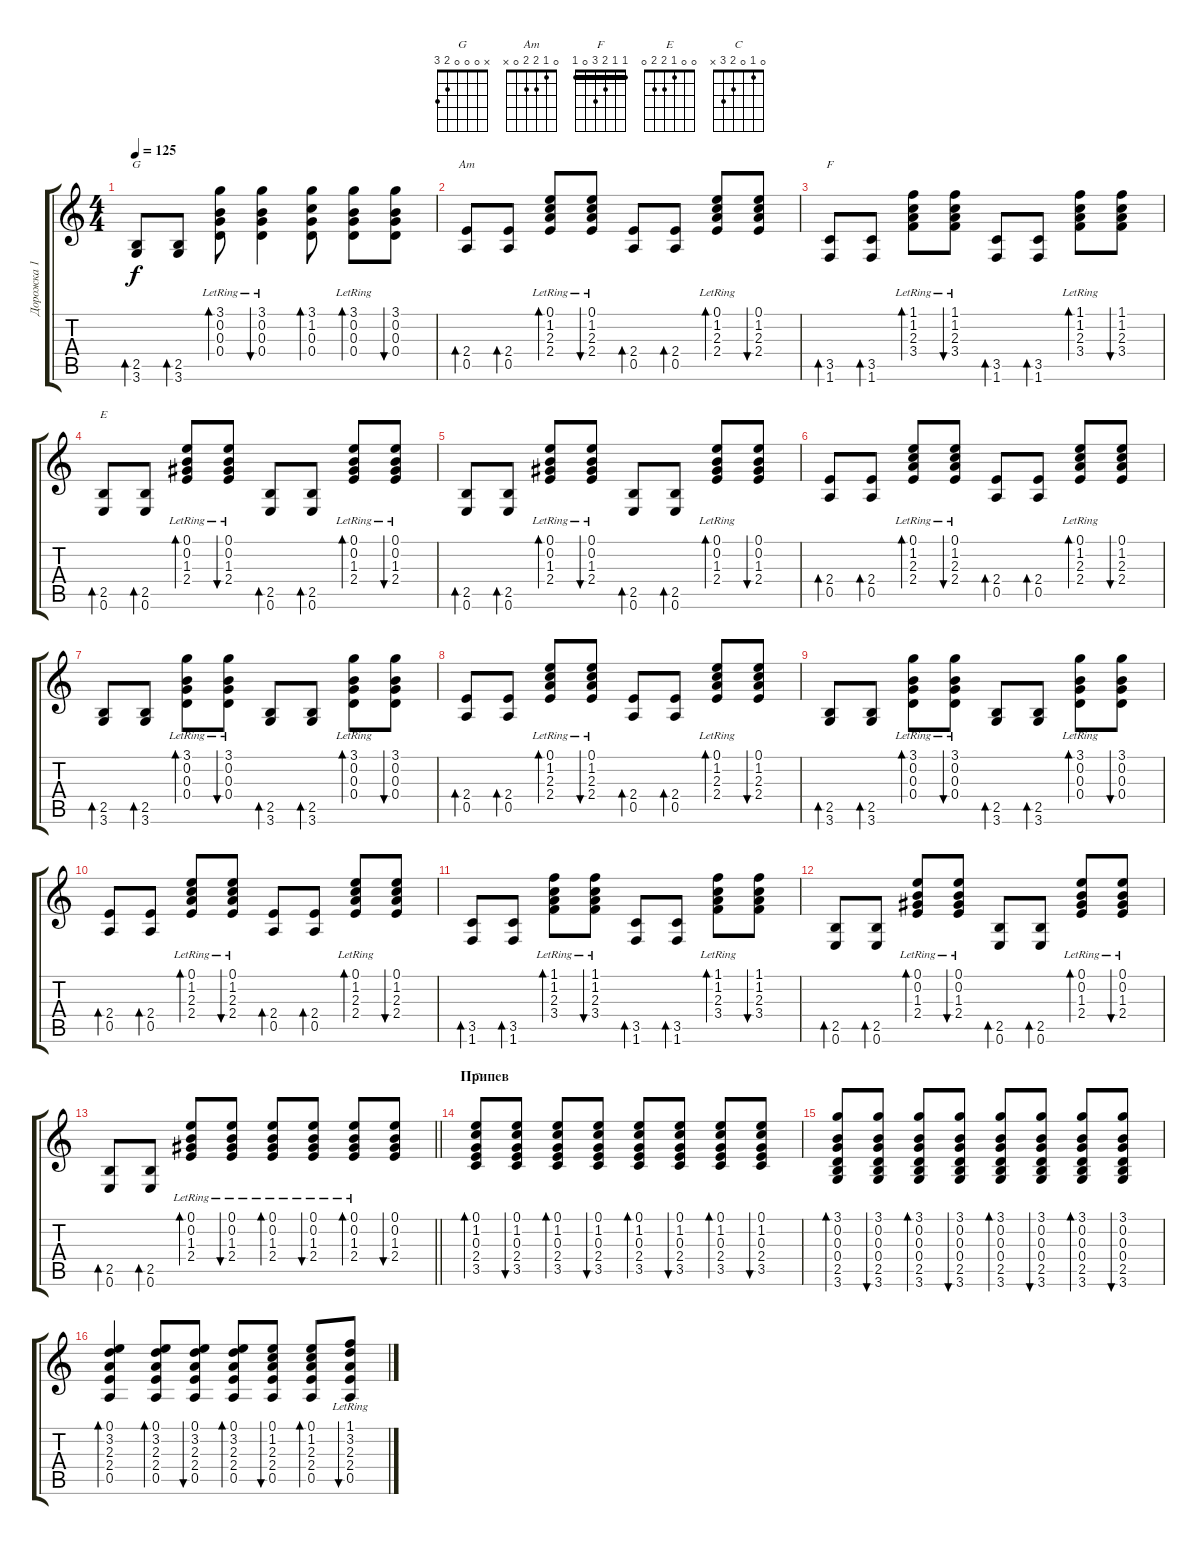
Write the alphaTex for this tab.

\track ("Дорожка 1" "Дорожка 1") {instrument acousticguitarsteel}
\staff {score tabs}
\tuning (E4 B3 G3 D3 A2 E2) {hide}
\chord ("G" x 0 0 0 2 3)
\chord ("Am" 0 1 2 2 0 x)
\chord ("F" 1 1 2 3 0 1) {barre 1}
\chord ("E" 0 0 1 2 2 0)
\chord ("C" 0 1 0 2 3 x)
\ts (4 4)
\tempo 125
\clef g2
\ks aminor
(2.5 3.6).8{bd 30 ch "G" dy f} (2.5 3.6).8{bd 30} (3.1{lr} 0.2{lr} 0.3{lr} 0.4{lr}).8{bd 30} (3.1{lr} 0.2{lr} 0.3{lr} 0.4{lr}).4{bu 30} (3.1 1.2 0.3 0.4).8{bd 30} (3.1{lr} 0.2{lr} 0.3{lr} 0.4{lr}).8{bd 30} (3.1 0.2 0.3 0.4).8{bu 30} |
(2.4 0.5).8{bd 30 ch "Am"} (2.4 0.5).8{bd 30} (0.1{lr} 1.2{lr} 2.3{lr} 2.4{lr}).8{bd 30} (0.1{lr} 1.2{lr} 2.3{lr} 2.4{lr}).8{bu 30} (2.4 0.5).8{bd 30} (2.4 0.5).8{bd 30} (0.1{lr} 1.2{lr} 2.3{lr} 2.4{lr}).8{bd 30} (0.1 1.2 2.3 2.4).8{bu 30} |
\ks c
(3.5 1.6).8{bd 30 ch "F"} (3.5 1.6).8{bd 30} (1.1{lr} 1.2{lr} 2.3{lr} 3.4{lr}).8{bd 30} (1.1{lr} 1.2{lr} 2.3{lr} 3.4{lr}).8{bu 30} (3.5 1.6).8{bd 30} (3.5 1.6).8{bd 30} (1.1{lr} 1.2{lr} 2.3{lr} 3.4{lr}).8{bd 30} (1.1 1.2 2.3 3.4).8{bu 30} |
(2.5 0.6).8{bd 30 ch "E"} (2.5 0.6).8{bd 30} (0.1{lr} 0.2{lr} 1.3{lr} 2.4{lr}).8{bd 30} (0.1{lr} 0.2{lr} 1.3{lr} 2.4{lr}).8{bu 30} (2.5 0.6).8{bd 30} (2.5 0.6).8{bd 30} (0.1{lr} 0.2{lr} 1.3{lr} 2.4{lr}).8{bd 30} (0.1{lr} 0.2{lr} 1.3{lr} 2.4{lr}).8{bu 30} |
(2.5 0.6).8{bd 30} (2.5 0.6).8{bd 30} (0.1{lr} 0.2{lr} 1.3{lr} 2.4{lr}).8{bd 30} (0.1{lr} 0.2{lr} 1.3{lr} 2.4{lr}).8{bu 30} (2.5 0.6).8{bd 30} (2.5 0.6).8{bd 30} (0.1{lr} 0.2{lr} 1.3{lr} 2.4{lr}).8{bd 30} (0.1 0.2 1.3 2.4).8{bu 30} |
\ks aminor
(2.4 0.5).8{bd 30} (2.4 0.5).8{bd 30} (0.1{lr} 1.2{lr} 2.3{lr} 2.4{lr}).8{bd 30} (0.1{lr} 1.2{lr} 2.3{lr} 2.4{lr}).8{bu 30} (2.4 0.5).8{bd 30} (2.4 0.5).8{bd 30} (0.1{lr} 1.2{lr} 2.3{lr} 2.4{lr}).8{bd 30} (0.1 1.2 2.3 2.4).8{bu 30} |
(2.5 3.6).8{bd 30} (2.5 3.6).8{bd 30} (3.1{lr} 0.2{lr} 0.3{lr} 0.4{lr}).8{bd 30} (3.1{lr} 0.2{lr} 0.3{lr} 0.4{lr}).8{bu 30} (2.5 3.6).8{bd 30} (2.5 3.6).8{bd 30} (3.1{lr} 0.2{lr} 0.3{lr} 0.4{lr}).8{bd 30} (3.1 0.2 0.3 0.4).8{bu 30} |
(2.4 0.5).8{bd 30} (2.4 0.5).8{bd 30} (0.1{lr} 1.2{lr} 2.3{lr} 2.4{lr}).8{bd 30} (0.1{lr} 1.2{lr} 2.3{lr} 2.4{lr}).8{bu 30} (2.4 0.5).8{bd 30} (2.4 0.5).8{bd 30} (0.1{lr} 1.2{lr} 2.3{lr} 2.4{lr}).8{bd 30} (0.1 1.2 2.3 2.4).8{bu 30} |
(2.5 3.6).8{bd 30} (2.5 3.6).8{bd 30} (3.1{lr} 0.2{lr} 0.3{lr} 0.4{lr}).8{bd 30} (3.1{lr} 0.2{lr} 0.3{lr} 0.4{lr}).8{bu 30} (2.5 3.6).8{bd 30} (2.5 3.6).8{bd 30} (3.1{lr} 0.2{lr} 0.3{lr} 0.4{lr}).8{bd 30} (3.1 0.2 0.3 0.4).8{bu 30} |
(2.4 0.5).8{bd 30} (2.4 0.5).8{bd 30} (0.1{lr} 1.2{lr} 2.3{lr} 2.4{lr}).8{bd 30} (0.1{lr} 1.2{lr} 2.3{lr} 2.4{lr}).8{bu 30} (2.4 0.5).8{bd 30} (2.4 0.5).8{bd 30} (0.1{lr} 1.2{lr} 2.3{lr} 2.4{lr}).8{bd 30} (0.1 1.2 2.3 2.4).8{bu 30} |
\ks c
(3.5 1.6).8{bd 30} (3.5 1.6).8{bd 30} (1.1{lr} 1.2{lr} 2.3{lr} 3.4{lr}).8{bd 30} (1.1{lr} 1.2{lr} 2.3{lr} 3.4{lr}).8{bu 30} (3.5 1.6).8{bd 30} (3.5 1.6).8{bd 30} (1.1{lr} 1.2{lr} 2.3{lr} 3.4{lr}).8{bd 30} (1.1 1.2 2.3 3.4).8{bu 30} |
(2.5 0.6).8{bd 30} (2.5 0.6).8{bd 30} (0.1{lr} 0.2{lr} 1.3{lr} 2.4{lr}).8{bd 30} (0.1{lr} 0.2{lr} 1.3{lr} 2.4{lr}).8{bu 30} (2.5 0.6).8{bd 30} (2.5 0.6).8{bd 30} (0.1{lr} 0.2{lr} 1.3{lr} 2.4{lr}).8{bd 30} (0.1{lr} 0.2{lr} 1.3{lr} 2.4{lr}).8{bu 30} |
\barLineRight lightlight
(2.5 0.6).8{bd 30} (2.5 0.6).8{bd 30} (0.1{lr} 0.2{lr} 1.3{lr} 2.4{lr}).8{bd 30} (0.1{lr} 0.2{lr} 1.3{lr} 2.4{lr}).8{bu 30} (0.1{lr} 0.2{lr} 1.3{lr} 2.4{lr}).8{bd 30} (0.1{lr} 0.2{lr} 1.3{lr} 2.4{lr}).8{bu 30} (0.1{lr} 0.2{lr} 1.3{lr} 2.4{lr}).8{bd 30} (0.1 0.2 1.3 2.4).8{bu 30} |
\section ("" "Припев")
(0.1 1.2 0.3 2.4 3.5).8{bd 30 ch "C"} (0.1 1.2 0.3 2.4 3.5).8{bu 30} (0.1 1.2 0.3 2.4 3.5).8{bd 30} (0.1 1.2 0.3 2.4 3.5).8{bu 30} (0.1 1.2 0.3 2.4 3.5).8{bd 30} (0.1 1.2 0.3 2.4 3.5).8{bu 30} (0.1 1.2 0.3 2.4 3.5).8{bd 30} (0.1 1.2 0.3 2.4 3.5).8{bu 30} |
(3.1 0.2 0.3 0.4 2.5 3.6).8{bd 30} (3.1 0.2 0.3 0.4 2.5 3.6).8{bu 30} (3.1 0.2 0.3 0.4 2.5 3.6).8{bd 30} (3.1 0.2 0.3 0.4 2.5 3.6).8{bu 30} (3.1 0.2 0.3 0.4 2.5 3.6).8{bd 30} (3.1 0.2 0.3 0.4 2.5 3.6).8{bu 30} (3.1 0.2 0.3 0.4 2.5 3.6).8{bd 30} (3.1 0.2 0.3 0.4 2.5 3.6).8{bu 30} |
(0.1 3.2 2.3 2.4 0.5).4{bd 30} (0.1 3.2 2.3 2.4 0.5).8{bd 30} (0.1 3.2 2.3 2.4 0.5).8{bu 30} (0.1 3.2 2.3 2.4 0.5).8{bd 30} (0.1 1.2 2.3 2.4 0.5).8{bu 30} (0.1 1.2 2.3 2.4 0.5).8{bd 30} (1.1{lr} 3.2{lr} 2.3{lr} 2.4{lr} 0.5{lr}).8{bu 30}
